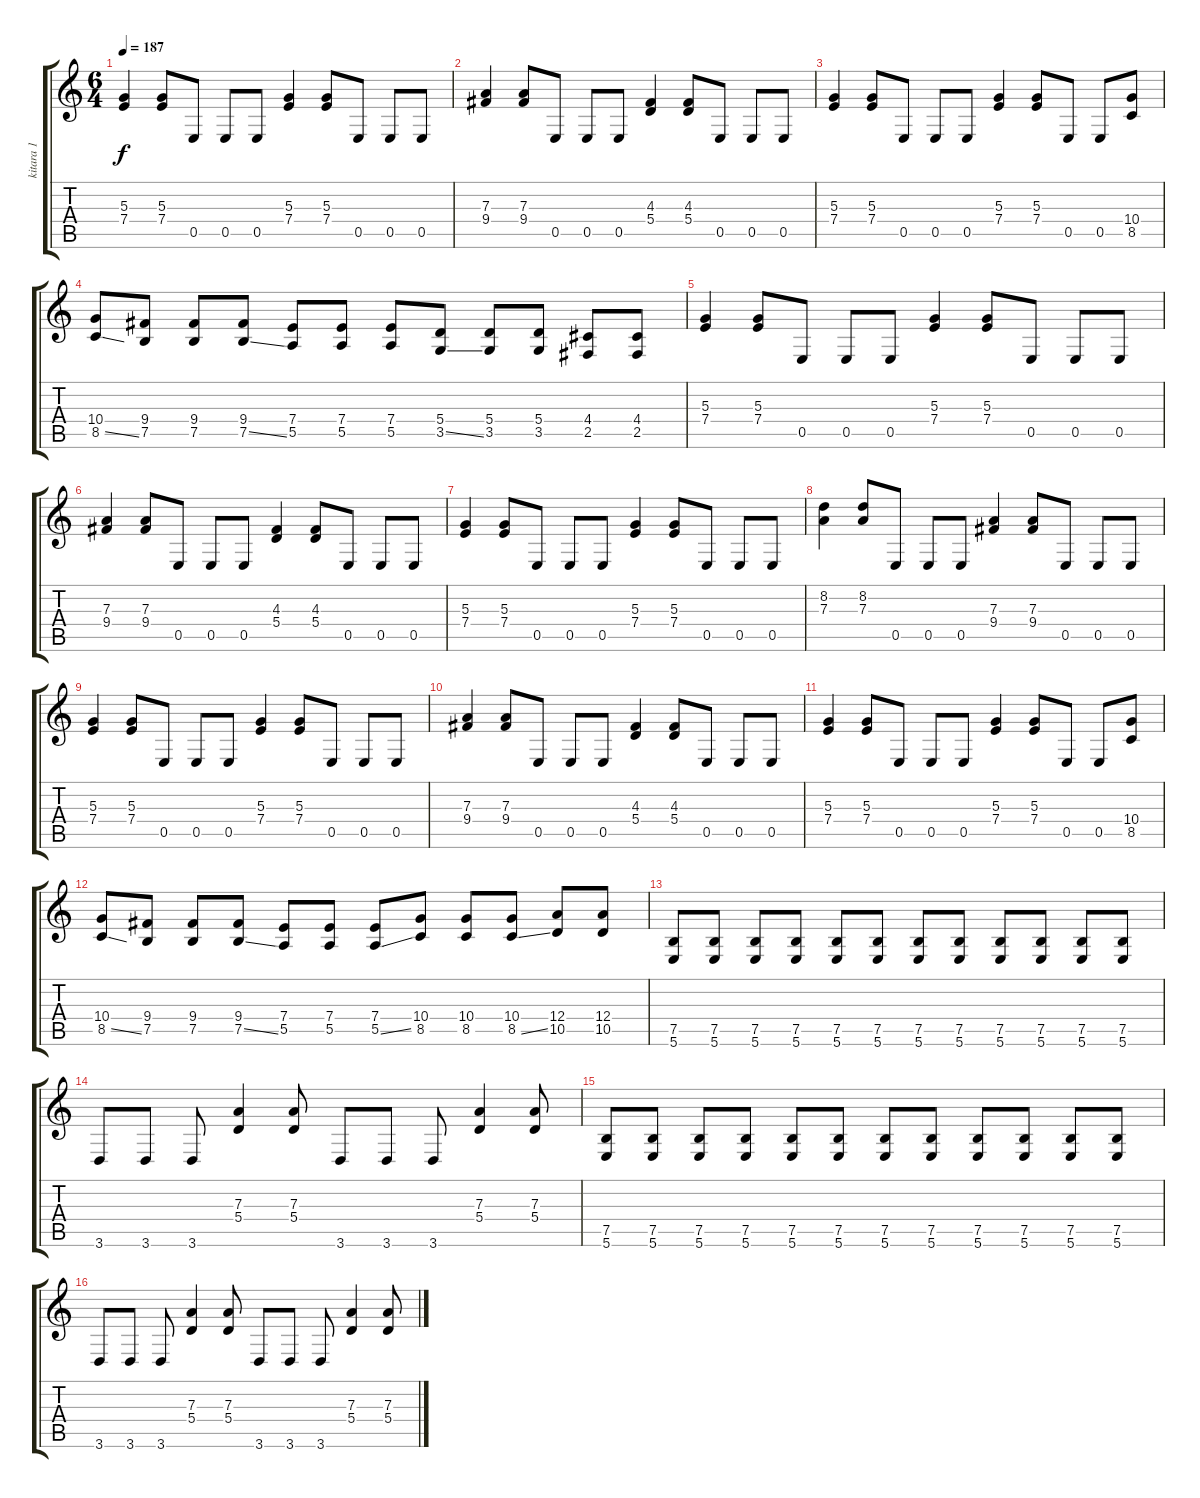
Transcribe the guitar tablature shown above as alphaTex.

\track ("kitara 1" "kitara 1") {instrument distortionguitar}
\staff {score tabs}
\tuning (B3 Gb3 D3 A2 E2 B1) {hide}
\ts (6 4)
\tempo 187
\clef g2
\ks c
(5.3 7.4).4{dy f} (5.3 7.4).8 0.5.8 0.5.8 0.5.8 (5.3 7.4).4 (5.3 7.4).8 0.5.8 0.5.8 0.5.8 |
(7.3 9.4).4 (7.3 9.4).8 0.5.8 0.5.8 0.5.8 (4.3 5.4).4 (4.3 5.4).8 0.5.8 0.5.8 0.5.8 |
(5.3 7.4).4 (5.3 7.4).8 0.5.8 0.5.8 0.5.8 (5.3 7.4).4 (5.3 7.4).8 0.5.8 0.5.8 (10.4 8.5).8 |
(10.4 8.5{ss}).8 (9.4 7.5).8 (9.4 7.5).8 (9.4 7.5{ss}).8 (7.4 5.5).8 (7.4 5.5).8 (7.4 5.5).8 (5.4 3.5{ss}).8 (5.4 3.5).8 (5.4 3.5).8 (4.4 2.5).8 (4.4 2.5).8 |
(5.3 7.4).4 (5.3 7.4).8 0.5.8 0.5.8 0.5.8 (5.3 7.4).4 (5.3 7.4).8 0.5.8 0.5.8 0.5.8 |
(7.3 9.4).4 (7.3 9.4).8 0.5.8 0.5.8 0.5.8 (4.3 5.4).4 (4.3 5.4).8 0.5.8 0.5.8 0.5.8 |
(5.3 7.4).4 (5.3 7.4).8 0.5.8 0.5.8 0.5.8 (5.3 7.4).4 (5.3 7.4).8 0.5.8 0.5.8 0.5.8 |
(8.2 7.3).4 (8.2 7.3).8 0.5.8 0.5.8 0.5.8 (7.3 9.4).4 (7.3 9.4).8 0.5.8 0.5.8 0.5.8 |
(5.3 7.4).4 (5.3 7.4).8 0.5.8 0.5.8 0.5.8 (5.3 7.4).4 (5.3 7.4).8 0.5.8 0.5.8 0.5.8 |
(7.3 9.4).4 (7.3 9.4).8 0.5.8 0.5.8 0.5.8 (4.3 5.4).4 (4.3 5.4).8 0.5.8 0.5.8 0.5.8 |
(5.3 7.4).4 (5.3 7.4).8 0.5.8 0.5.8 0.5.8 (5.3 7.4).4 (5.3 7.4).8 0.5.8 0.5.8 (10.4 8.5).8 |
(10.4 8.5{ss}).8 (9.4 7.5).8 (9.4 7.5).8 (9.4 7.5{ss}).8 (7.4 5.5).8 (7.4 5.5).8 (7.4 5.5{ss}).8 (10.4 8.5).8 (10.4 8.5).8 (10.4 8.5{ss}).8 (12.4 10.5).8 (12.4 10.5).8 |
(7.5 5.6).8 (7.5 5.6).8 (7.5 5.6).8 (7.5 5.6).8 (7.5 5.6).8 (7.5 5.6).8 (7.5 5.6).8 (7.5 5.6).8 (7.5 5.6).8 (7.5 5.6).8 (7.5 5.6).8 (7.5 5.6).8 |
3.6.8 3.6.8 3.6.8 (7.3 5.4).4 (7.3 5.4).8 3.6.8 3.6.8 3.6.8 (7.3 5.4).4 (7.3 5.4).8 |
(7.5 5.6).8 (7.5 5.6).8 (7.5 5.6).8 (7.5 5.6).8 (7.5 5.6).8 (7.5 5.6).8 (7.5 5.6).8 (7.5 5.6).8 (7.5 5.6).8 (7.5 5.6).8 (7.5 5.6).8 (7.5 5.6).8 |
3.6.8 3.6.8 3.6.8 (7.3 5.4).4 (7.3 5.4).8 3.6.8 3.6.8 3.6.8 (7.3 5.4).4 (7.3 5.4).8
